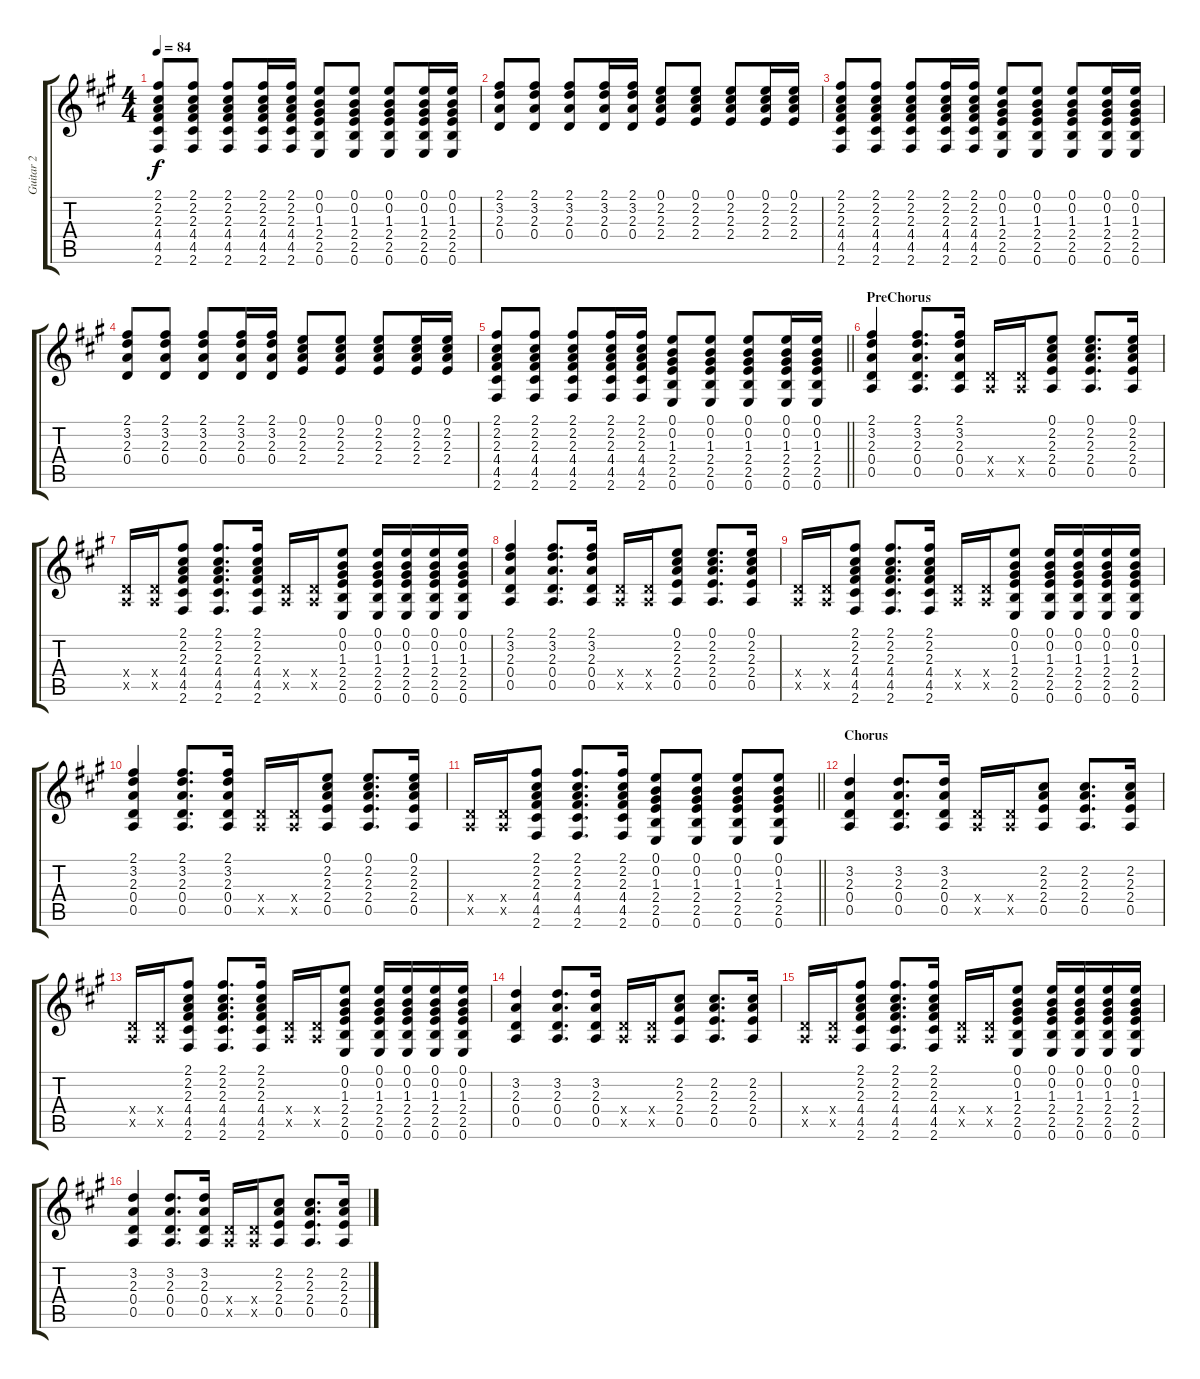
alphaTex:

\track ("Guitar 2" "Guitar 2") {instrument distortionguitar}
\staff {score tabs}
\tuning (E4 B3 G3 D3 A2 E2) {hide}
\ts (4 4)
\tempo 84
\clef g2
\ks a
(2.1 2.2 2.3 4.4 4.5 2.6).8{dy f} (2.1 2.2 2.3 4.4 4.5 2.6).8 (2.1 2.2 2.3 4.4 4.5 2.6).8 (2.1 2.2 2.3 4.4 4.5 2.6).16 (2.1 2.2 2.3 4.4 4.5 2.6).16 (0.1 0.2 1.3 2.4 2.5 0.6).8 (0.1 0.2 1.3 2.4 2.5 0.6).8 (0.1 0.2 1.3 2.4 2.5 0.6).8 (0.1 0.2 1.3 2.4 2.5 0.6).16 (0.1 0.2 1.3 2.4 2.5 0.6).16 |
(2.1 3.2 2.3 0.4).8 (2.1 3.2 2.3 0.4).8 (2.1 3.2 2.3 0.4).8 (2.1 3.2 2.3 0.4).16 (2.1 3.2 2.3 0.4).16 (0.1 2.2 2.3 2.4).8 (0.1 2.2 2.3 2.4).8 (0.1 2.2 2.3 2.4).8 (0.1 2.2 2.3 2.4).16 (0.1 2.2 2.3 2.4).16 |
(2.1 2.2 2.3 4.4 4.5 2.6).8 (2.1 2.2 2.3 4.4 4.5 2.6).8 (2.1 2.2 2.3 4.4 4.5 2.6).8 (2.1 2.2 2.3 4.4 4.5 2.6).16 (2.1 2.2 2.3 4.4 4.5 2.6).16 (0.1 0.2 1.3 2.4 2.5 0.6).8 (0.1 0.2 1.3 2.4 2.5 0.6).8 (0.1 0.2 1.3 2.4 2.5 0.6).8 (0.1 0.2 1.3 2.4 2.5 0.6).16 (0.1 0.2 1.3 2.4 2.5 0.6).16 |
(2.1 3.2 2.3 0.4).8 (2.1 3.2 2.3 0.4).8 (2.1 3.2 2.3 0.4).8 (2.1 3.2 2.3 0.4).16 (2.1 3.2 2.3 0.4).16 (0.1 2.2 2.3 2.4).8 (0.1 2.2 2.3 2.4).8 (0.1 2.2 2.3 2.4).8 (0.1 2.2 2.3 2.4).16 (0.1 2.2 2.3 2.4).16 |
\barLineRight lightlight
(2.1 2.2 2.3 4.4 4.5 2.6).8 (2.1 2.2 2.3 4.4 4.5 2.6).8 (2.1 2.2 2.3 4.4 4.5 2.6).8 (2.1 2.2 2.3 4.4 4.5 2.6).16 (2.1 2.2 2.3 4.4 4.5 2.6).16 (0.1 0.2 1.3 2.4 2.5 0.6).8 (0.1 0.2 1.3 2.4 2.5 0.6).8 (0.1 0.2 1.3 2.4 2.5 0.6).8 (0.1 0.2 1.3 2.4 2.5 0.6).16 (0.1 0.2 1.3 2.4 2.5 0.6).16 |
\section ("" "PreChorus")
(2.1 3.2 2.3 0.4 0.5).4{volume 11} (2.1 3.2 2.3 0.4 0.5).8{d} (2.1 3.2 2.3 0.4 0.5).16 (0.4{x} 0.5{x}).16 (0.4{x} 0.5{x}).16 (0.1 2.2 2.3 2.4 0.5).8 (0.1 2.2 2.3 2.4 0.5).8{d} (0.1 2.2 2.3 2.4 0.5).16 |
(0.4{x} 0.5{x}).16 (0.4{x} 0.5{x}).16 (2.1 2.2 2.3 4.4 4.5 2.6).8 (2.1 2.2 2.3 4.4 4.5 2.6).8{d} (2.1 2.2 2.3 4.4 4.5 2.6).16 (0.4{x} 0.5{x}).16 (0.4{x} 0.5{x}).16 (0.1 0.2 1.3 2.4 2.5 0.6).8 (0.1 0.2 1.3 2.4 2.5 0.6).16 (0.1 0.2 1.3 2.4 2.5 0.6).16 (0.1 0.2 1.3 2.4 2.5 0.6).16 (0.1 0.2 1.3 2.4 2.5 0.6).16 |
(2.1 3.2 2.3 0.4 0.5).4 (2.1 3.2 2.3 0.4 0.5).8{d} (2.1 3.2 2.3 0.4 0.5).16 (0.4{x} 0.5{x}).16 (0.4{x} 0.5{x}).16 (0.1 2.2 2.3 2.4 0.5).8 (0.1 2.2 2.3 2.4 0.5).8{d} (0.1 2.2 2.3 2.4 0.5).16 |
(0.4{x} 0.5{x}).16 (0.4{x} 0.5{x}).16 (2.1 2.2 2.3 4.4 4.5 2.6).8 (2.1 2.2 2.3 4.4 4.5 2.6).8{d} (2.1 2.2 2.3 4.4 4.5 2.6).16 (0.4{x} 0.5{x}).16 (0.4{x} 0.5{x}).16 (0.1 0.2 1.3 2.4 2.5 0.6).8 (0.1 0.2 1.3 2.4 2.5 0.6).16 (0.1 0.2 1.3 2.4 2.5 0.6).16 (0.1 0.2 1.3 2.4 2.5 0.6).16 (0.1 0.2 1.3 2.4 2.5 0.6).16 |
(2.1 3.2 2.3 0.4 0.5).4 (2.1 3.2 2.3 0.4 0.5).8{d} (2.1 3.2 2.3 0.4 0.5).16 (0.4{x} 0.5{x}).16 (0.4{x} 0.5{x}).16 (0.1 2.2 2.3 2.4 0.5).8 (0.1 2.2 2.3 2.4 0.5).8{d} (0.1 2.2 2.3 2.4 0.5).16 |
\barLineRight lightlight
(0.4{x} 0.5{x}).16 (0.4{x} 0.5{x}).16 (2.1 2.2 2.3 4.4 4.5 2.6).8 (2.1 2.2 2.3 4.4 4.5 2.6).8{d} (2.1 2.2 2.3 4.4 4.5 2.6).16 (0.1 0.2 1.3 2.4 2.5 0.6).8{volume 14 instrument distortionguitar} (0.1 0.2 1.3 2.4 2.5 0.6).8 (0.1 0.2 1.3 2.4 2.5 0.6).8 (0.1 0.2 1.3 2.4 2.5 0.6).8 |
\section ("" "Chorus")
(3.2 2.3 0.4 0.5).4 (3.2 2.3 0.4 0.5).8{d} (3.2 2.3 0.4 0.5).16 (0.4{x} 0.5{x}).16 (0.4{x} 0.5{x}).16 (2.2 2.3 2.4 0.5).8 (2.2 2.3 2.4 0.5).8{d} (2.2 2.3 2.4 0.5).16 |
(0.4{x} 0.5{x}).16 (0.4{x} 0.5{x}).16 (2.1 2.2 2.3 4.4 4.5 2.6).8 (2.1 2.2 2.3 4.4 4.5 2.6).8{d} (2.1 2.2 2.3 4.4 4.5 2.6).16 (0.4{x} 0.5{x}).16 (0.4{x} 0.5{x}).16 (0.1 0.2 1.3 2.4 2.5 0.6).8 (0.1 0.2 1.3 2.4 2.5 0.6).16 (0.1 0.2 1.3 2.4 2.5 0.6).16 (0.1 0.2 1.3 2.4 2.5 0.6).16 (0.1 0.2 1.3 2.4 2.5 0.6).16 |
(3.2 2.3 0.4 0.5).4 (3.2 2.3 0.4 0.5).8{d} (3.2 2.3 0.4 0.5).16 (0.4{x} 0.5{x}).16 (0.4{x} 0.5{x}).16 (2.2 2.3 2.4 0.5).8 (2.2 2.3 2.4 0.5).8{d} (2.2 2.3 2.4 0.5).16 |
(0.4{x} 0.5{x}).16 (0.4{x} 0.5{x}).16 (2.1 2.2 2.3 4.4 4.5 2.6).8 (2.1 2.2 2.3 4.4 4.5 2.6).8{d} (2.1 2.2 2.3 4.4 4.5 2.6).16 (0.4{x} 0.5{x}).16 (0.4{x} 0.5{x}).16 (0.1 0.2 1.3 2.4 2.5 0.6).8 (0.1 0.2 1.3 2.4 2.5 0.6).16 (0.1 0.2 1.3 2.4 2.5 0.6).16 (0.1 0.2 1.3 2.4 2.5 0.6).16 (0.1 0.2 1.3 2.4 2.5 0.6).16 |
(3.2 2.3 0.4 0.5).4 (3.2 2.3 0.4 0.5).8{d} (3.2 2.3 0.4 0.5).16 (0.4{x} 0.5{x}).16 (0.4{x} 0.5{x}).16 (2.2 2.3 2.4 0.5).8 (2.2 2.3 2.4 0.5).8{d} (2.2 2.3 2.4 0.5).16
